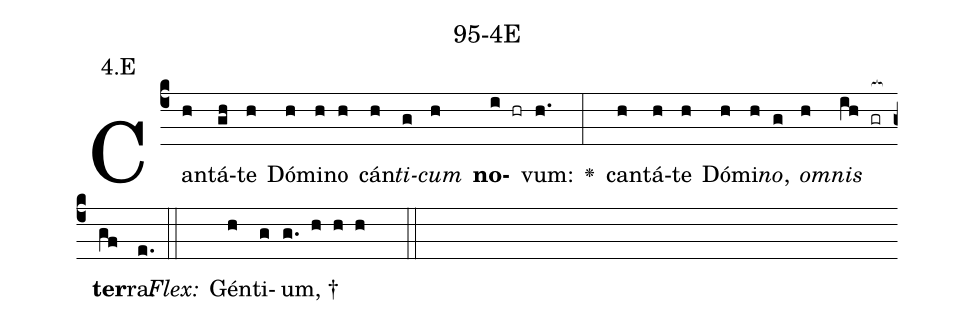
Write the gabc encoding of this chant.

name: 95-4E;
annotation: 4.E;
%%
(c4)Can(h)tá(gh)te(h) Dó(h)mi(h)no(h) cán(h)<i>ti</i>(g)<i>cum</i>(h) <b>no</b>(i hr)vum:(h.) <v>\greheightstar</v>(:) can(h)tá(h)te(h) Dó(h)mi(h)<i>no</i>,(g) <i>om</i>(h)<i>nis</i>(ih gr[ocb:1{]) <b>ter</b>(gf[ocb:0}])ra.(e.) (::)
<i>Flex:</i>()  Gén(h)ti(g)um, †(g. h h h  ::)

%E(h) u(g) o(h) u(ih) a(gf) e.(e.) (::)
